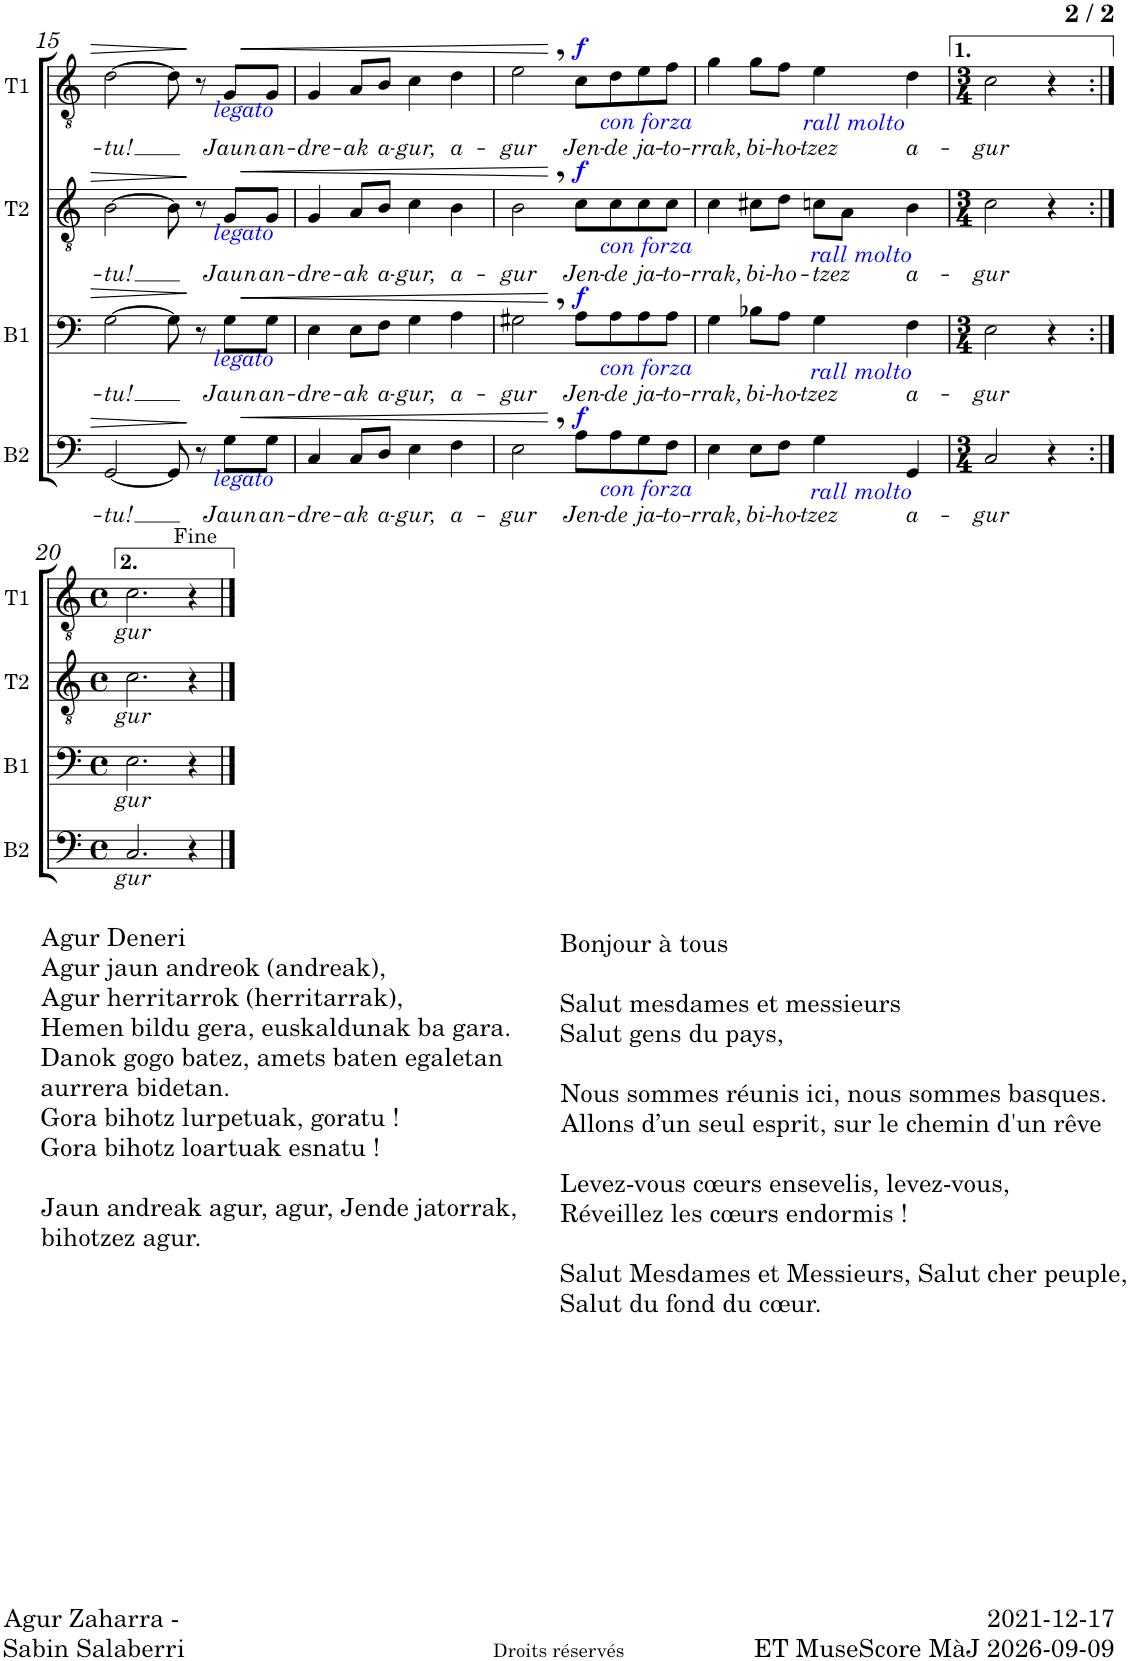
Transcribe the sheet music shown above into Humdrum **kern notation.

**kern	**text	**dynam	**kern	**text	**dynam	**kern	**text	**dynam	**kern	**text	**dynam
*part4	*part4	*part4	*part3	*part3	*part3	*part2	*part2	*part2	*part1	*part1	*part1
*staff4	*staff4	*staff4	*staff3	*staff3	*staff3	*staff2	*staff2	*staff2	*staff1	*staff1	*staff1
*I"Basse	*	*	*I"Baryton	*	*	*I"Ténor 2	*	*	*I"Ténor 1	*	*
*I'B2	*	*	*I'B1	*	*	*I'T2	*	*	*I'T1	*	*
!!LO:PB:g=z
*clefF4	*	*	*clefF4	*	*	*clefGv2	*	*	*clefGv2	*	*
*k[]	*	*	*k[]	*	*	*k[]	*	*	*k[]	*	*
*M4/4	*	*	*M4/4	*	*	*M4/4	*	*	*M4/4	*	*
*met(c)	*	*	*met(c)	*	*	*met(c)	*	*	*met(c)	*	*
=15	=15	=15	=15	=15	=15	=15	=15	=15	=15	=15	=15
!	!LO:LY:b	!	!	!LO:LY:b	!	!	!LO:LY:b	!	!	!LO:LY:b	!
[2GG/	-tu!	.	[2G\	-tu!	.	[2B\	-tu!	.	[2d\	-tu!	.
8GG/]	.	.	8G\]	.	.	8B\]	.	.	8d\]	.	.
8r	.	.	8r	.	.	8r	.	.	8r	.	.
!	!	!	!	!	!	!	!	!	!LO:TX:b:i:color=#0000FF:t=legato	!	!
!	!	!	!	!	!	!LO:TX:b:i:color=#0000FF:t=legato	!	!	!	!	!
!	!	!	!LO:TX:b:i:color=#0000FF:t=legato	!	!	!	!	!	!	!	!
!LO:TX:b:i:color=#0000FF:t=legato	!	!	!	!	!	!	!	!	!	!	!
!	!LO:LY:b	!LO:HP:b	!	!LO:LY:b	!LO:HP:b	!	!LO:LY:b	!LO:HP:b	!	!LO:LY:b	!LO:HP:b
8G\L	Jaun	<	8G\L	Jaun	<	8G/L	Jaun	<	8G/L	Jaun	<
!	!LO:LY:b	!	!	!LO:LY:b	!	!	!LO:LY:b	!	!	!LO:LY:b	!
8G\J	an-	.	8G\J	an-	.	8G/J	an-	.	8G/J	an-	.
=16	=16	=16	=16	=16	=16	=16	=16	=16	=16	=16	=16
!	!LO:LY:b	!	!	!LO:LY:b	!	!	!LO:LY:b	!	!	!LO:LY:b	!
4C/	-dre-	.	4E\	-dre-	.	4G/	-dre-	.	4G/	-dre-	.
!	!LO:LY:b	!	!	!LO:LY:b	!	!	!LO:LY:b	!	!	!LO:LY:b	!
8C/L	-ak	.	8E\L	-ak	.	8A/L	-ak	.	8A/L	-ak	.
!	!LO:LY:b	!	!	!LO:LY:b	!	!	!LO:LY:b	!	!	!LO:LY:b	!
8D/J	a-	.	8F\J	a-	.	8B/J	a-	.	8B/J	a-	.
!	!LO:LY:b	!	!	!LO:LY:b	!	!	!LO:LY:b	!	!	!LO:LY:b	!
4E\	-gur,	.	4G\	-gur,	.	4c\	-gur,	.	4c\	-gur,	.
!	!LO:LY:b	!	!	!LO:LY:b	!	!	!LO:LY:b	!	!	!LO:LY:b	!
4F\	a-	.	4A\	a-	.	4B\	a-	.	4d\	a-	.
=17	=17	=17	=17	=17	=17	=17	=17	=17	=17	=17	=17
!	!LO:LY:b	!	!	!LO:LY:b	!	!	!LO:LY:b	!	!	!LO:LY:b	!
2E,\	-gur	.	2G#X,\	-gur	.	2B,\	-gur	.	2e,\	-gur	.
!	!	!	!	!	!	!	!	!	!LO:TX:b:i:color=#0000FF:t=con forza	!	!
!	!	!	!	!	!	!LO:TX:b:i:color=#0000FF:t=con forza	!	!	!	!	!
!	!	!	!LO:TX:b:i:color=#0000FF:t=con forza	!	!	!	!	!	!	!	!
!LO:TX:b:i:color=#0000FF:t=con forza	!	!	!	!	!	!	!	!	!	!	!
!	!LO:LY:b	!LO:DY:n=1:a	!	!LO:LY:b	!LO:DY:n=1:a	!	!LO:LY:b	!LO:DY:n=1:a	!	!LO:LY:b	!LO:DY:n=1:a
8A\L	Jen-	[ f	8A\L	Jen-	[ f	8c\L	Jen-	[ f	8c\L	Jen-	[ f
!	!LO:LY:b	!	!	!LO:LY:b	!	!	!LO:LY:b	!	!	!LO:LY:b	!
8A\	-de	.	8A\	-de	.	8c\	-de	.	8d\	-de	.
!	!LO:LY:b	!	!	!LO:LY:b	!	!	!LO:LY:b	!	!	!LO:LY:b	!
8G\	ja-	.	8A\	ja-	.	8c\	ja-	.	8e\	ja-	.
!	!LO:LY:b	!	!	!LO:LY:b	!	!	!LO:LY:b	!	!	!LO:LY:b	!
8F\J	-to-	.	8A\J	-to-	.	8c\J	-to-	.	8f\J	-to-	.
=18	=18	=18	=18	=18	=18	=18	=18	=18	=18	=18	=18
!	!LO:LY:b	!	!	!LO:LY:b	!	!	!LO:LY:b	!	!	!LO:LY:b	!
4E\	-rrak,	.	4G\	-rrak,	.	4c\	-rrak,	.	4g\	-rrak,	.
!	!LO:LY:b	!	!	!LO:LY:b	!	!	!LO:LY:b	!	!	!LO:LY:b	!
8E\L	bi-	.	8B-X\L	bi-	.	8c#X\L	bi-	.	8g\L	bi-	.
!	!	!	!	!	!	!	!	!	!LO:TX:b:i:color=#0000FF:t=rall molto	!	!
!	!LO:LY:b	!	!	!LO:LY:b	!	!	!LO:LY:b	!	!	!LO:LY:b	!
8F\J	-ho-	.	8A\J	-ho-	.	8d\J	-ho-	.	8f\J	-ho-	.
!	!	!	!	!	!	!LO:TX:b:i:color=#0000FF:t=rall molto	!	!	!	!	!
!	!	!	!LO:TX:b:i:color=#0000FF:t=rall molto	!	!	!	!	!	!	!	!
!LO:TX:b:i:color=#0000FF:t=rall molto	!	!	!	!	!	!	!	!	!	!	!
!	!LO:LY:b	!	!	!LO:LY:b	!	!	!LO:LY:b	!	!	!LO:LY:b	!
4G\	-tzez	.	4G\	-tzez	.	8cn\L	-tzez	.	4e\	-tzez	.
.	.	.	.	.	.	8A\J	.	.	.	.	.
!	!LO:LY:b	!	!	!LO:LY:b	!	!	!LO:LY:b	!	!	!LO:LY:b	!
4GG/	a-	.	4F\	a-	.	4B\	a-	.	4d\	a-	.
=19	=19	=19	=19	=19	=19	=19	=19	=19	=19	=19	=19
*M3/4	*	*	*M3/4	*	*	*M3/4	*	*	*M3/4	*	*
!	!LO:LY:b	!	!	!LO:LY:b	!	!	!LO:LY:b	!	!	!LO:LY:b	!
2C/	-gur	.	2E\	-gur	.	2c\	-gur	.	2c\	-gur	.
4r	.	.	4r	.	.	4r	.	.	4r	.	.
!!LO:LB:g=z
=20:|!	=20:|!	=20:|!	=20:|!	=20:|!	=20:|!	=20:|!	=20:|!	=20:|!	=20:|!	=20:|!	=20:|!
*M4/4	*	*	*M4/4	*	*	*M4/4	*	*	*M4/4	*	*
*met(c)	*	*	*met(c)	*	*	*met(c)	*	*	*met(c)	*	*
!	!LO:LY:b	!	!	!LO:LY:b	!	!	!LO:LY:b	!	!	!LO:LY:b	!
2.C/	-gur	.	2.E\	-gur	.	2.c\	-gur	.	2.c\	-gur	.
4r	.	.	4r	.	.	4r	.	.	4r	.	.
==	==	==	==	==	==	==	==	==	==	==	==
*-	*-	*-	*-	*-	*-	*-	*-	*-	*-	*-	*-
